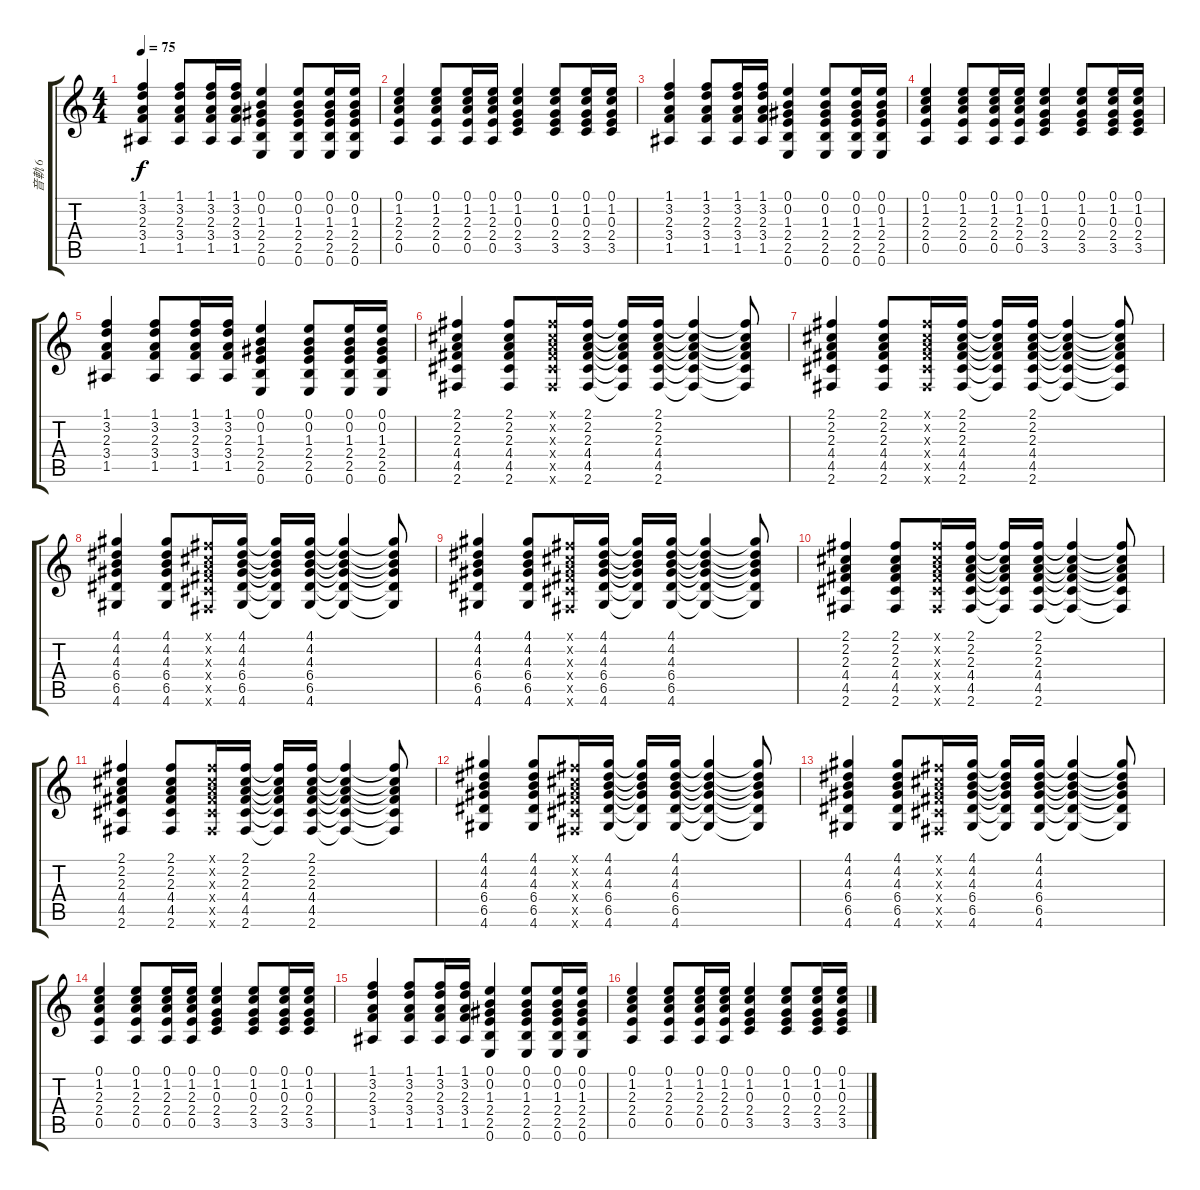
\track ("音軌 6" "音軌 6") {instrument acousticguitarsteel}
\staff {score tabs}
\tuning (E4 B3 G3 D3 A2 E2) {hide}
\ts (4 4)
\tempo 75
\clef g2
\ks c
(1.1 3.2 2.3 3.4 1.5).4{dy f} (1.1 3.2 2.3 3.4 1.5).8 (1.1 3.2 2.3 3.4 1.5).16 (1.1 3.2 2.3 3.4 1.5).16 (0.1 0.2 1.3 2.4 2.5 0.6).4 (0.1 0.2 1.3 2.4 2.5 0.6).8 (0.1 0.2 1.3 2.4 2.5 0.6).16 (0.1 0.2 1.3 2.4 2.5 0.6).16 |
(0.1 1.2 2.3 2.4 0.5).4 (0.1 1.2 2.3 2.4 0.5).8 (0.1 1.2 2.3 2.4 0.5).16 (0.1 1.2 2.3 2.4 0.5).16 (0.1 1.2 0.3 2.4 3.5).4 (0.1 1.2 0.3 2.4 3.5).8 (0.1 1.2 0.3 2.4 3.5).16 (0.1 1.2 0.3 2.4 3.5).16 |
(1.1 3.2 2.3 3.4 1.5).4 (1.1 3.2 2.3 3.4 1.5).8 (1.1 3.2 2.3 3.4 1.5).16 (1.1 3.2 2.3 3.4 1.5).16 (0.1 0.2 1.3 2.4 2.5 0.6).4 (0.1 0.2 1.3 2.4 2.5 0.6).8 (0.1 0.2 1.3 2.4 2.5 0.6).16 (0.1 0.2 1.3 2.4 2.5 0.6).16 |
(0.1 1.2 2.3 2.4 0.5).4 (0.1 1.2 2.3 2.4 0.5).8 (0.1 1.2 2.3 2.4 0.5).16 (0.1 1.2 2.3 2.4 0.5).16 (0.1 1.2 0.3 2.4 3.5).4 (0.1 1.2 0.3 2.4 3.5).8 (0.1 1.2 0.3 2.4 3.5).16 (0.1 1.2 0.3 2.4 3.5).16 |
(1.1 3.2 2.3 3.4 1.5).4 (1.1 3.2 2.3 3.4 1.5).8 (1.1 3.2 2.3 3.4 1.5).16 (1.1 3.2 2.3 3.4 1.5).16 (0.1 0.2 1.3 2.4 2.5 0.6).4 (0.1 0.2 1.3 2.4 2.5 0.6).8 (0.1 0.2 1.3 2.4 2.5 0.6).16 (0.1 0.2 1.3 2.4 2.5 0.6).16 |
(2.1 2.2 2.3 4.4 4.5 2.6).4 (2.1 2.2 2.3 4.4 4.5 2.6).8 (2.1{x} 2.2{x} 2.3{x} 4.4{x} 4.5{x} 2.6{x}).16 (2.1 2.2 2.3 4.4 4.5 2.6).16 (2.1{t} 2.2{t} 2.3{t} 4.4{t} 4.5{t} 2.6{t}).16 (2.1 2.2 2.3 4.4 4.5 2.6).16 (2.1{t} 2.2{t} 2.3{t} 4.4{t} 4.5{t} 2.6{t}).4 (2.1{t} 2.2{t} 2.3{t} 4.4{t} 4.5{t} 2.6{t}).8 |
(2.1 2.2 2.3 4.4 4.5 2.6).4 (2.1 2.2 2.3 4.4 4.5 2.6).8 (2.1{x} 2.2{x} 2.3{x} 4.4{x} 4.5{x} 2.6{x}).16 (2.1 2.2 2.3 4.4 4.5 2.6).16 (2.1{t} 2.2{t} 2.3{t} 4.4{t} 4.5{t} 2.6{t}).16 (2.1 2.2 2.3 4.4 4.5 2.6).16 (2.1{t} 2.2{t} 2.3{t} 4.4{t} 4.5{t} 2.6{t}).4 (2.1{t} 2.2{t} 2.3{t} 4.4{t} 4.5{t} 2.6{t}).8 |
(4.1 4.2 4.3 6.4 6.5 4.6).4 (4.1 4.2 4.3 6.4 6.5 4.6).8 (2.1{x} 2.2{x} 2.3{x} 4.4{x} 4.5{x} 2.6{x}).16 (4.1 4.2 4.3 6.4 6.5 4.6).16 (4.1{t} 4.2{t} 4.3{t} 6.4{t} 6.5{t} 4.6{t}).16 (4.1 4.2 4.3 6.4 6.5 4.6).16 (4.1{t} 4.2{t} 4.3{t} 6.4{t} 6.5{t} 4.6{t}).4 (4.1{t} 4.2{t} 4.3{t} 6.4{t} 6.5{t} 4.6{t}).8 |
(4.1 4.2 4.3 6.4 6.5 4.6).4 (4.1 4.2 4.3 6.4 6.5 4.6).8 (2.1{x} 2.2{x} 2.3{x} 4.4{x} 4.5{x} 2.6{x}).16 (4.1 4.2 4.3 6.4 6.5 4.6).16 (4.1{t} 4.2{t} 4.3{t} 6.4{t} 6.5{t} 4.6{t}).16 (4.1 4.2 4.3 6.4 6.5 4.6).16 (4.1{t} 4.2{t} 4.3{t} 6.4{t} 6.5{t} 4.6{t}).4 (4.1{t} 4.2{t} 4.3{t} 6.4{t} 6.5{t} 4.6{t}).8 |
(2.1 2.2 2.3 4.4 4.5 2.6).4 (2.1 2.2 2.3 4.4 4.5 2.6).8 (2.1{x} 2.2{x} 2.3{x} 4.4{x} 4.5{x} 2.6{x}).16 (2.1 2.2 2.3 4.4 4.5 2.6).16 (2.1{t} 2.2{t} 2.3{t} 4.4{t} 4.5{t} 2.6{t}).16 (2.1 2.2 2.3 4.4 4.5 2.6).16 (2.1{t} 2.2{t} 2.3{t} 4.4{t} 4.5{t} 2.6{t}).4 (2.1{t} 2.2{t} 2.3{t} 4.4{t} 4.5{t} 2.6{t}).8 |
(2.1 2.2 2.3 4.4 4.5 2.6).4 (2.1 2.2 2.3 4.4 4.5 2.6).8 (2.1{x} 2.2{x} 2.3{x} 4.4{x} 4.5{x} 2.6{x}).16 (2.1 2.2 2.3 4.4 4.5 2.6).16 (2.1{t} 2.2{t} 2.3{t} 4.4{t} 4.5{t} 2.6{t}).16 (2.1 2.2 2.3 4.4 4.5 2.6).16 (2.1{t} 2.2{t} 2.3{t} 4.4{t} 4.5{t} 2.6{t}).4 (2.1{t} 2.2{t} 2.3{t} 4.4{t} 4.5{t} 2.6{t}).8 |
(4.1 4.2 4.3 6.4 6.5 4.6).4 (4.1 4.2 4.3 6.4 6.5 4.6).8 (2.1{x} 2.2{x} 2.3{x} 4.4{x} 4.5{x} 2.6{x}).16 (4.1 4.2 4.3 6.4 6.5 4.6).16 (4.1{t} 4.2{t} 4.3{t} 6.4{t} 6.5{t} 4.6{t}).16 (4.1 4.2 4.3 6.4 6.5 4.6).16 (4.1{t} 4.2{t} 4.3{t} 6.4{t} 6.5{t} 4.6{t}).4 (4.1{t} 4.2{t} 4.3{t} 6.4{t} 6.5{t} 4.6{t}).8 |
(4.1 4.2 4.3 6.4 6.5 4.6).4 (4.1 4.2 4.3 6.4 6.5 4.6).8 (2.1{x} 2.2{x} 2.3{x} 4.4{x} 4.5{x} 2.6{x}).16 (4.1 4.2 4.3 6.4 6.5 4.6).16 (4.1{t} 4.2{t} 4.3{t} 6.4{t} 6.5{t} 4.6{t}).16 (4.1 4.2 4.3 6.4 6.5 4.6).16 (4.1{t} 4.2{t} 4.3{t} 6.4{t} 6.5{t} 4.6{t}).4 (4.1{t} 4.2{t} 4.3{t} 6.4{t} 6.5{t} 4.6{t}).8 |
(0.1 1.2 2.3 2.4 0.5).4 (0.1 1.2 2.3 2.4 0.5).8 (0.1 1.2 2.3 2.4 0.5).16 (0.1 1.2 2.3 2.4 0.5).16 (0.1 1.2 0.3 2.4 3.5).4 (0.1 1.2 0.3 2.4 3.5).8 (0.1 1.2 0.3 2.4 3.5).16 (0.1 1.2 0.3 2.4 3.5).16 |
(1.1 3.2 2.3 3.4 1.5).4 (1.1 3.2 2.3 3.4 1.5).8 (1.1 3.2 2.3 3.4 1.5).16 (1.1 3.2 2.3 3.4 1.5).16 (0.1 0.2 1.3 2.4 2.5 0.6).4 (0.1 0.2 1.3 2.4 2.5 0.6).8 (0.1 0.2 1.3 2.4 2.5 0.6).16 (0.1 0.2 1.3 2.4 2.5 0.6).16 |
(0.1 1.2 2.3 2.4 0.5).4 (0.1 1.2 2.3 2.4 0.5).8 (0.1 1.2 2.3 2.4 0.5).16 (0.1 1.2 2.3 2.4 0.5).16 (0.1 1.2 0.3 2.4 3.5).4 (0.1 1.2 0.3 2.4 3.5).8 (0.1 1.2 0.3 2.4 3.5).16 (0.1 1.2 0.3 2.4 3.5).16
